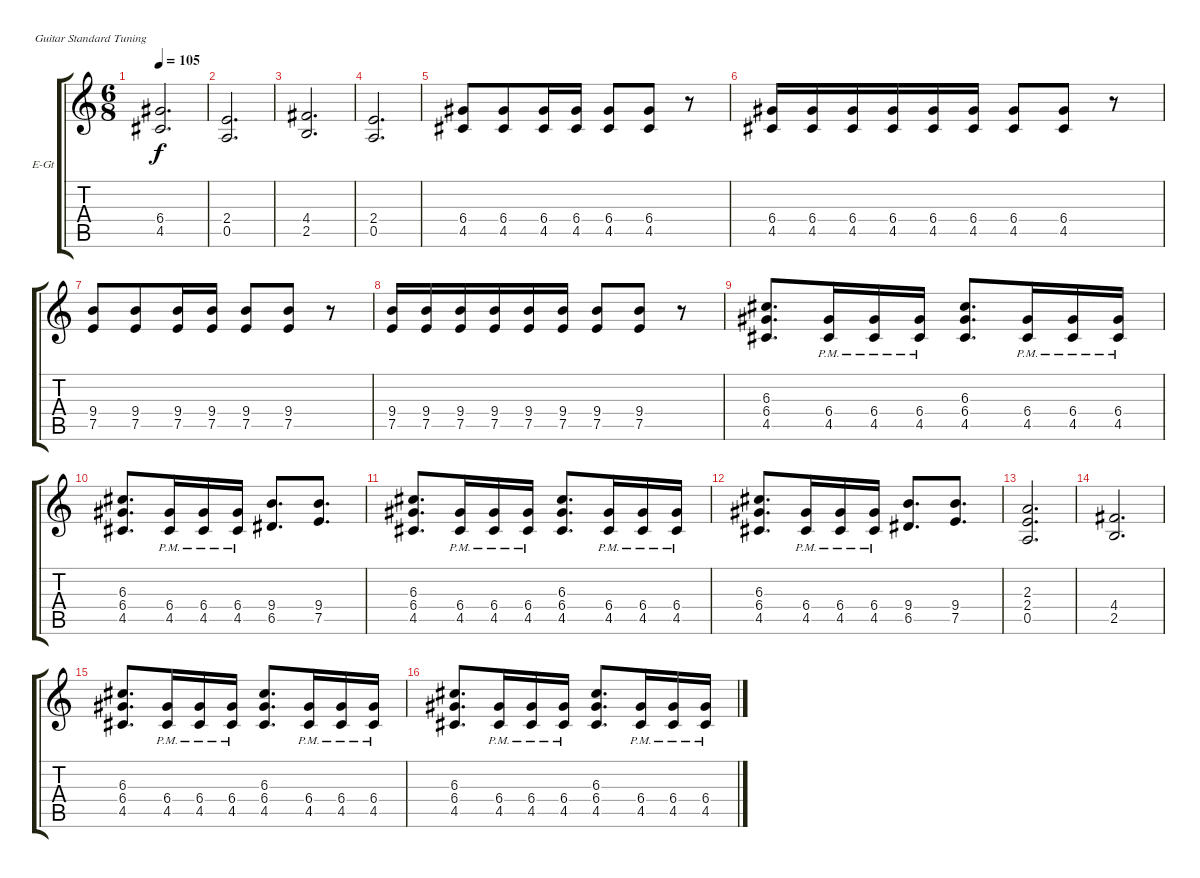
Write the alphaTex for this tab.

\defaultSystemsLayout 4
\bracketExtendMode groupsimilarinstruments
\firstSystemTrackNameOrientation horizontal
\otherSystemsTrackNameOrientation horizontal
\track ("Herman Frank" "E-Gt") {instrument distortionguitar}
\staff {score tabs}
\tuning (E4 B3 G3 D3 A2 E2)
\ts (6 8)
\tempo 105
\clef g2
\ks c
(6.4 4.5).2{d dy f} |
(2.4 0.5).2{d} |
(4.4 2.5).2{d} |
(2.4 0.5).2{d} |
(6.4 4.5).8 (6.4 4.5).8 (6.4 4.5).16 (6.4 4.5).16 (6.4 4.5).8 (6.4 4.5).8 r.8 |
(6.4 4.5).16 (6.4 4.5).16 (6.4 4.5).16 (6.4 4.5).16 (6.4 4.5).16 (6.4 4.5).16 (6.4 4.5).8 (6.4 4.5).8 r.8 |
(9.4 7.5).8 (9.4 7.5).8 (9.4 7.5).16 (9.4 7.5).16 (9.4 7.5).8 (9.4 7.5).8 r.8 |
(9.4 7.5).16 (9.4 7.5).16 (9.4 7.5).16 (9.4 7.5).16 (9.4 7.5).16 (9.4 7.5).16 (9.4 7.5).8 (9.4 7.5).8 r.8 |
(6.3 6.4 4.5).8{d} (6.4{pm} 4.5{pm}).16 (6.4{pm} 4.5{pm}).16 (6.4{pm} 4.5{pm}).16 (6.3 6.4 4.5).8{d} (6.4{pm} 4.5{pm}).16 (6.4{pm} 4.5{pm}).16 (6.4{pm} 4.5{pm}).16 |
(6.3 6.4 4.5).8{d} (6.4{pm} 4.5{pm}).16 (6.4{pm} 4.5{pm}).16 (6.4{pm} 4.5{pm}).16 (9.4 6.5).8{d} (9.4 7.5).8{d} |
(6.3 6.4 4.5).8{d} (6.4{pm} 4.5{pm}).16 (6.4{pm} 4.5{pm}).16 (6.4{pm} 4.5{pm}).16 (6.3 6.4 4.5).8{d} (6.4{pm} 4.5{pm}).16 (6.4{pm} 4.5{pm}).16 (6.4{pm} 4.5{pm}).16 |
(6.3 6.4 4.5).8{d} (6.4{pm} 4.5{pm}).16 (6.4{pm} 4.5{pm}).16 (6.4{pm} 4.5{pm}).16 (9.4 6.5).8{d} (9.4 7.5).8{d} |
(2.3 2.4 0.5).2{d} |
(4.4 2.5).2{d} |
(6.3 6.4 4.5).8{d} (6.4{pm} 4.5{pm}).16 (6.4{pm} 4.5{pm}).16 (6.4{pm} 4.5{pm}).16 (6.3 6.4 4.5).8{d} (6.4{pm} 4.5{pm}).16 (6.4{pm} 4.5{pm}).16 (6.4{pm} 4.5{pm}).16 |
(6.3 6.4 4.5).8{d} (6.4{pm} 4.5{pm}).16 (6.4{pm} 4.5{pm}).16 (6.4{pm} 4.5{pm}).16 (6.3 6.4 4.5).8{d} (6.4{pm} 4.5{pm}).16 (6.4{pm} 4.5{pm}).16 (6.4{pm} 4.5{pm}).16
